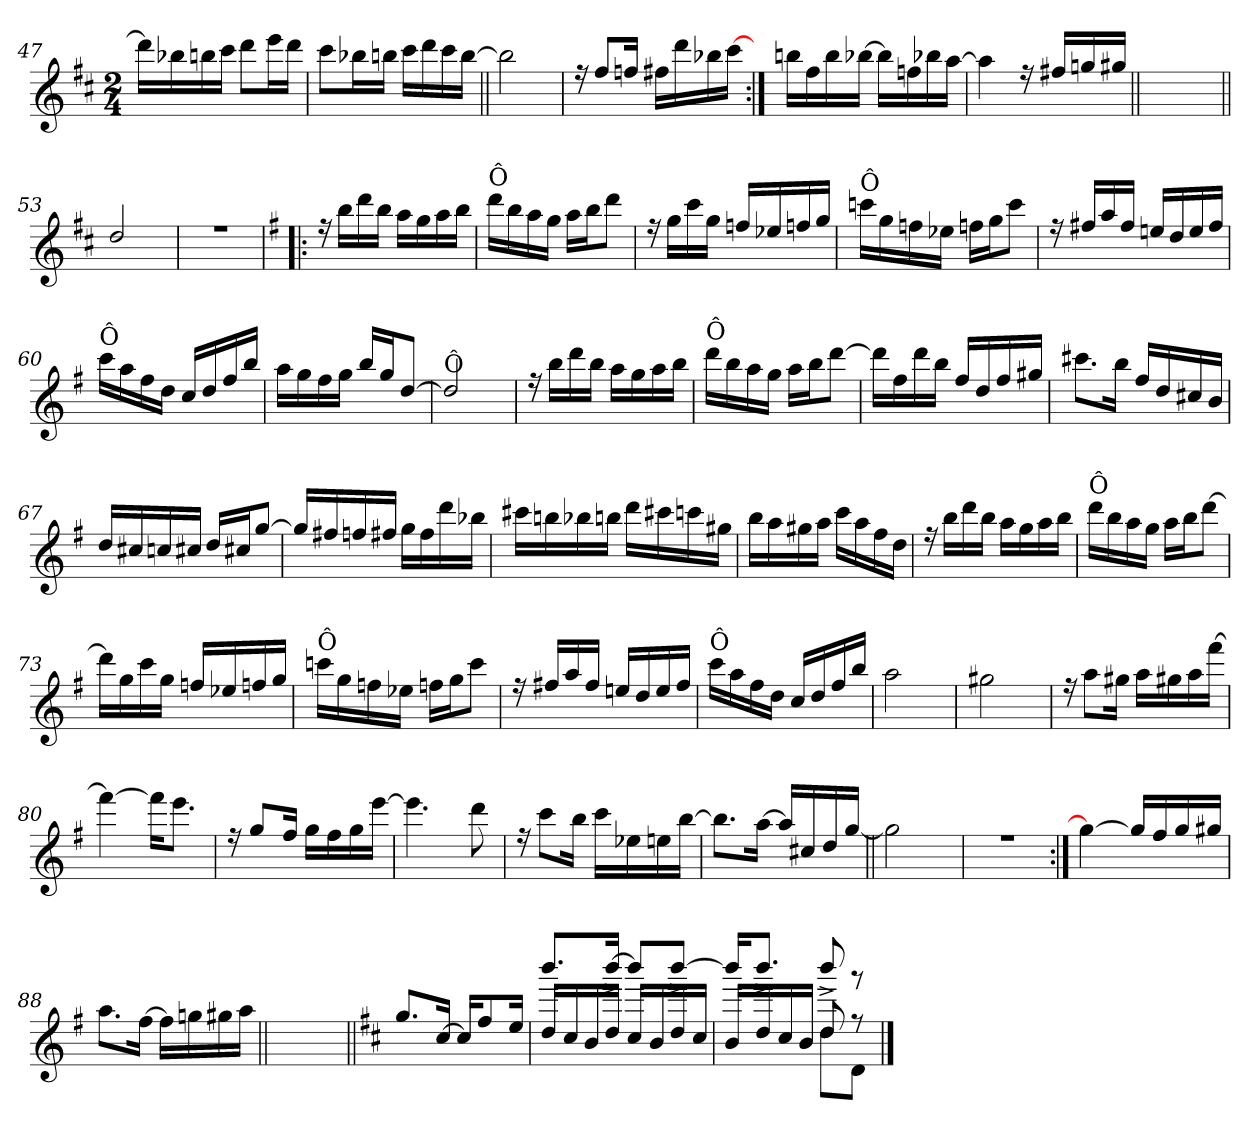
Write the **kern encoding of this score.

**kern
*part1
*staff1
*clefG2
*k[f#c#]
*D:
*M2/4
=47
*^
16ddd\LL]	2ryy
16bb-X\	.
16bbn\	.
16ccc#\JJ	.
8ddd\L	.
16eee\L	.
16ddd\JJ	.
=48	=48
8ccc#\L	2ryy
16bb-X\L	.
16bbn\JJ	.
16ccc#\LL	.
16ddd\	.
16ccc#\	.
[<16bb\JJ	.
=49||	=49||
2bbn\]	2ryy
=50	=50
16ree	2ryy
8ff#/L	.
16ffn/Jk	.
16ff#X\LL	.
16ddd\	.
16bb-X\	.
[<16ccc#\JJ	.
!!LO:LB:g=z	!!
=51:|!	=51:|!
16bbn\LL	4ryy
16ff#\	.
16bb\	.
[<16bb-X\JJ	.
16bb-\LL]	4ryy
16ffn\	.
16bb-X\	.
[<16aa\JJ	.
=52	=52
4aa\]	2ryy
16ree	.
16ff#X/LL	.
16ggn/	.
16gg#X/JJ	.
*v	*v
=52X521||
(<2ryy
=53||
*^
2dd/)	2ryy
=54	=54
2r	2ryy
!!LO:LB:g=z	!!
=55!|:	=55!|:
*k[f#]	*
*G:	*
16ree	2ryy
16bb\LL	.
16ddd\	.
16bb\JJ	.
16aa\LL	.
16gg\	.
16aa\	.
16bb\JJ	.
=56	=56
!LO:TX:a:t=Ô	!
16ddd\LL	2ryy
16bb\	.
16aa\	.
16gg\JJ	.
16aa\LL	.
16bb\J	.
8ddd\J	.
=57	=57
16ree	2ryy
16gg\LL	.
16ccc\	.
16gg\JJ	.
16ffn/LL	.
16ee-X/	.
16ffn/	.
16gg/JJ	.
=58	=58
!LO:TX:a:t=Ô	!
16cccn\LL	2ryy
16gg\	.
16ffn\	.
16ee-X\JJ	.
16ffn\LL	.
16gg\J	.
8ccc\J	.
=59	=59
16ree	2ryy
16ff#X/LL	.
16aa/	.
16ff#/JJ	.
16een/LL	.
16dd/	.
16ee/	.
16ff#/JJ	.
!!LO:LB:g=z	!!
=60	=60
!LO:TX:a:t=Ô	!
16ccc\LL	2ryy
16aa\	.
16ff#\	.
16dd\JJ	.
16cc/LL	.
16dd/	.
16ff#/	.
16bb/JJ	.
=61	=61
16aa\LL	2ryy
16gg\	.
16ff#\	.
16gg\JJ	.
16bb/LL	.
16gg/J	.
[>8dd/J	.
=62	=62
!LO:TX:a:t=Ô	!
2dd/]	2ryy
=63	=63
16ree	2ryy
16bb\LL	.
16ddd\	.
16bb\JJ	.
16aa\LL	.
16gg\	.
16aa\	.
16bb\JJ	.
=64	=64
!LO:TX:a:t=Ô	!
16ddd\LL	2ryy
16bb\	.
16aa\	.
16gg\JJ	.
16aa\LL	.
16bb\J	.
[<8ddd\J	.
!!LO:LB:g=z	!!
=65	=65
16ddd\LL]	2ryy
16ff#\	.
16ddd\	.
16bb\JJ	.
16ff#/LL	.
16dd/	.
16ff#/	.
16gg#X/JJ	.
=66	=66
8.ccc#X\L	2ryy
16bb\Jk	.
16ff#/LL	.
16dd/	.
16cc#X/	.
16b/JJ	.
=67	=67
16dd/LL	2ryy
16cc#X/	.
16ccn/	.
16cc#X/JJ	.
16dd/LL	.
16cc#X/J	.
[>8gg/J	.
=68	=68
16ggn/LL]	2ryy
16ff#X/	.
16ffn/	.
16ff#X/JJ	.
16gg\LL	.
16ff#\	.
16ddd\	.
16bb-X\JJ	.
=69	=69
16ccc#X\LL	4ryy
16bbn\	.
16bb-X\	.
16bbn\JJ	.
16ddd\LL	4ryy
16ccc#X\	.
16cccn\	.
16gg#X\JJ	.
!!LO:LB:g=z	!!
=70	=70
16bb\LL	4ryy
16aa\	.
16gg#X\	.
16aa\JJ	.
16ccc\LL	4ryy
16aa\	.
16ff#\	.
16dd\JJ	.
=71	=71
16ree	2ryy
16bb\LL	.
16ddd\	.
16bb\JJ	.
16aa\LL	.
16gg\	.
16aa\	.
16bb\JJ	.
=72	=72
!LO:TX:a:t=Ô	!
16ddd\LL	2ryy
16bb\	.
16aa\	.
16gg\JJ	.
16aa\LL	.
16bb\J	.
[<8ddd\J	.
=73	=73
16ddd\LL]	2ryy
16gg\	.
16ccc\	.
16gg\JJ	.
16ffn/LL	.
16ee-X/	.
16ffn/	.
16gg/JJ	.
=74	=74
!LO:TX:a:t=Ô	!
16cccn\LL	2ryy
16gg\	.
16ffn\	.
16ee-X\JJ	.
16ffn\LL	.
16gg\J	.
8ccc\J	.
!!LO:LB:g=z	!!
=75	=75
16ree	2ryy
16ff#X/LL	.
16aa/	.
16ff#/JJ	.
16een/LL	.
16dd/	.
16ee/	.
16ff#/JJ	.
=76	=76
!LO:TX:a:t=Ô	!
16ccc\LL	2ryy
16aa\	.
16ff#\	.
16dd\JJ	.
16cc/LL	.
16dd/	.
16ff#/	.
16bb/JJ	.
=77	=77
2aa\	2ryy
=78	=78
2gg#X\	2ryy
=79	=79
16ree	2ryy
8aa\L	.
16gg#X\Jk	.
16aa\LL	.
16gg#X\	.
16aa\	.
[<16fff#\JJ	.
=80	=80
4fff#\_	2ryy
16fff#\KL]	.
8.eee\J	.
!!LO:LB:g=z	!!
=81	=81
16ree	2ryy
8gg/L	.
16ff#/Jk	.
16gg\LL	.
16ff#\	.
16gg\	.
[<16eee\JJ	.
=82	=82
4.eee\]	2ryy
8ddd\	.
=83	=83
16ree	2ryy
8ccc\L	.
16bb\Jk	.
16ccc\LL	.
16ee-X\	.
16een\	.
[<16bb\JJ	.
=84	=84
8.bb\L]	4ryy
[<16aa\Jk	.
16aa/LL]	4ryy
16cc#X/	.
16dd/	.
[>16gg/JJ	.
=85||	=85||
2gg\]	2ryy
=86	=86
2r	2ryy
!!LO:LB:g=z	!!
=87:|!	=87:|!
4gg\_	4ryy
16gg/LL]	4ryy
16ff#/	.
16gg/	.
16gg#X/JJ	.
=88	=88
8.aa\L	2ryy
[<16ff#\Jk	.
16ff#\LL]	.
16ggn\	.
16gg#X\	.
16aa\JJ	.
*v	*v
=88X882||
(<2ryy
=89||
*k[f#c#]
*D:
*^
8.gg/L)	2ryy
[>16cc#/Jk	.
16cc#/KL]	.
8ff#/	.
16ee/Jk	.
=90	=90
*	*^
16dd/LL	8.d/yy 8.f#/yy 8.a/yyL	8.bbb!/L
16cc#/	.	.
16b/	.	.
16dd^>/JJ	[16d/yy [16f#/yy [16a/yyJk	[16bbb!/Jk
16cc#/LL	8d/yy] 8f#/yy] 8a/yy]L	8bbb!/L]
16b/	.	.
16dd^>/	[8d/yy [8f#/yy [8a/yyJ	[8bbb!/J
16cc#/JJ	.	.
=91	=91	=91
*	*	*^
16b/LL	4ryy	16d/yy] 16f#/yy] 16a/yy]KL	16bbb!/KL]
16dd^>/	.	8.d/yy 8.f#/yy 8.a/yyJ	8.bbb!/J
16cc#/	.	.	.
16b/JJ	.	.	.
8dd^>/	8dd!\L	8d/yy 8f#/yy 8a/yy	8bbb!/
8ree	8d!\J	8ryy	8rfff
*v	*v	*v	*v
==
*-
